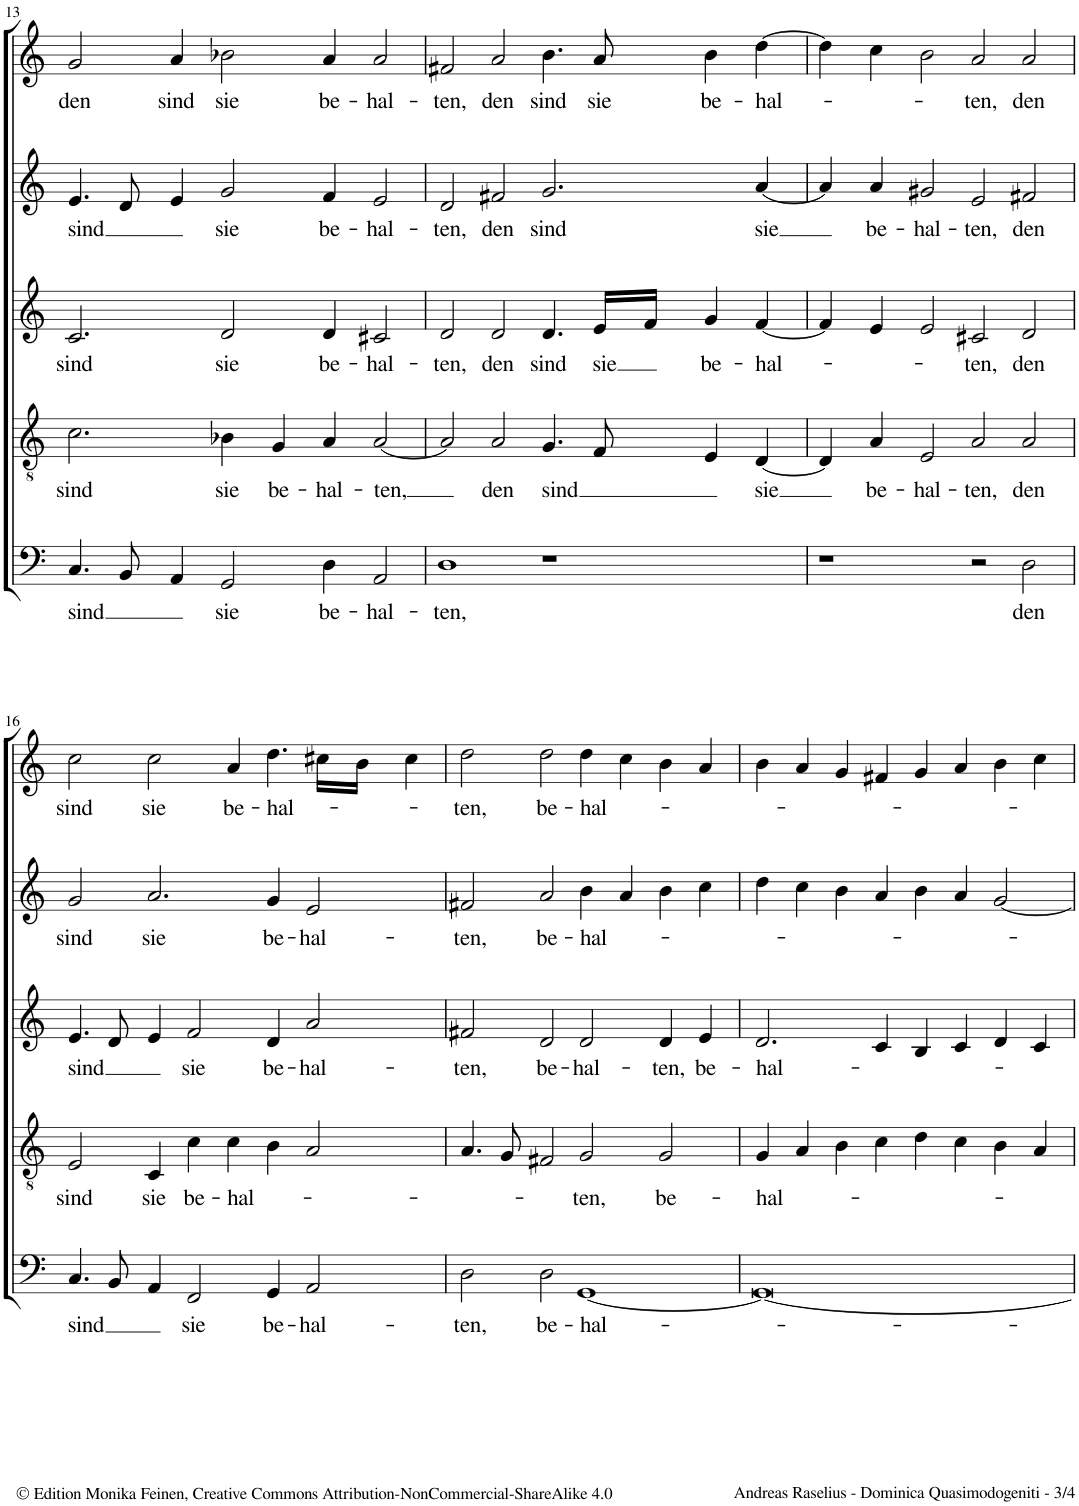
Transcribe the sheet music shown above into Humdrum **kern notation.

**kern	**text	**kern	**text	**kern	**text	**kern	**text	**kern	**text
*part5	*part5	*part4	*part4	*part3	*part3	*part2	*part2	*part1	*part1
*staff5	*staff5	*staff4	*staff4	*staff3	*staff3	*staff2	*staff2	*staff1	*staff1
*I"Bassus	*	*I"Tenor [Dorius]	*	*I"Altus	*	*I"Quintus	*	*I"Cantus	*
!!LO:PB:g=z
*clefF4	*	*clefGv2	*	*clefG2	*	*clefG2	*	*clefG2	*
*k[]	*	*k[]	*	*k[]	*	*k[]	*	*k[]	*
*M4/2	*	*M4/2	*	*M4/2	*	*M4/2	*	*M4/2	*
*met(c|)	*	*met(c|)	*	*met(c|)	*	*met(c|)	*	*met(c|)	*
=13	=13	=13	=13	=13	=13	=13	=13	=13	=13
!	!LO:LY:b	!	!LO:LY:b	!	!LO:LY:b	!	!LO:LY:b	!	!LO:LY:b
4.C/	sind	2.c\	sind	2.c/	sind	4.e/	sind	2g/	den
8BB/	.	.	.	.	.	8d/	.	.	.
!	!	!	!	!	!	!	!	!	!LO:LY:b
4AA/	.	.	.	.	.	4e/	.	4a/	sind
!	!LO:LY:b	!	!LO:LY:b	!	!LO:LY:b	!	!LO:LY:b	!	!LO:LY:b
2GG/	sie	4B-X\	sie	2d/	sie	2g/	sie	2b-X\	sie
!	!	!	!LO:LY:b	!	!	!	!	!	!
.	.	4G/	be-	.	.	.	.	.	.
!	!LO:LY:b	!	!LO:LY:b	!	!LO:LY:b	!	!LO:LY:b	!	!LO:LY:b
4D\	be-	4A/	-hal-	4d/	be-	4f/	be-	4a/	be-
!	!LO:LY:b	!	!LO:LY:b	!	!LO:LY:b	!	!LO:LY:b	!	!LO:LY:b
2AA/	-hal-	[2A/	-ten,	2c#X/	-hal-	2e/	-hal-	2a/	-hal-
=14	=14	=14	=14	=14	=14	=14	=14	=14	=14
!	!LO:LY:b	!	!	!	!LO:LY:b	!	!LO:LY:b	!	!LO:LY:b
1D	-ten,	2A/]	.	2d/	-ten,	2d/	-ten,	2f#X/	-ten,
!	!	!	!LO:LY:b	!	!LO:LY:b	!	!LO:LY:b	!	!LO:LY:b
.	.	2A/	den	2d/	den	2f#X/	den	2a/	den
!	!	!	!LO:LY:b	!	!LO:LY:b	!	!LO:LY:b	!	!LO:LY:b
1r	.	4.G/	sind	4.d/	sind	2.g/	sind	4.b\	sind
!	!	!	!	!	!LO:LY:b	!	!	!	!LO:LY:b
.	.	8F/	.	16e/LL	sie	.	.	8a/	sie
.	.	.	.	16f/JJ	.	.	.	.	.
!	!	!	!	!	!LO:LY:b	!	!	!	!LO:LY:b
.	.	4E/	.	4g/	be-	.	.	4b\	be-
!	!	!	!LO:LY:b	!	!LO:LY:b	!	!LO:LY:b	!	!LO:LY:b
.	.	[4D/	sie	[4f/	-hal-	[4a/	sie	[4dd\	-hal-
=15	=15	=15	=15	=15	=15	=15	=15	=15	=15
1r	.	4D/]	.	4f/]	.	4a/]	.	4dd\]	.
!	!	!	!LO:LY:b	!	!	!	!LO:LY:b	!	!
.	.	4A/	be-	4e/	.	4a/	be-	4cc\	.
!	!	!	!LO:LY:b	!	!	!	!LO:LY:b	!	!
.	.	2E/	-hal-	2e/	.	2g#X/	-hal-	2b\	.
!	!	!	!LO:LY:b	!	!LO:LY:b	!	!LO:LY:b	!	!LO:LY:b
2r	.	2A/	-ten,	2c#X/	-ten,	2e/	-ten,	2a/	ten,
!	!LO:LY:b	!	!LO:LY:b	!	!LO:LY:b	!	!LO:LY:b	!	!LO:LY:b
2D\	den	2A/	den	2d/	den	2f#X/	den	2a/	den
!!LO:LB:g=z
=16	=16	=16	=16	=16	=16	=16	=16	=16	=16
!	!LO:LY:b	!	!LO:LY:b	!	!LO:LY:b	!	!LO:LY:b	!	!LO:LY:b
4.C/	sind	2E/	sind	4.e/	sind	2g/	sind	2cc\	sind
8BB/	.	.	.	8d/	.	.	.	.	.
!	!	!	!LO:LY:b	!	!	!	!LO:LY:b	!	!LO:LY:b
4AA/	.	4C/	sie	4e/	.	2.a/	sie	2cc\	sie
!	!LO:LY:b	!	!LO:LY:b	!	!LO:LY:b	!	!	!	!
2FF/	sie	4c\	be-	2f/	sie	.	.	.	.
!	!	!	!LO:LY:b	!	!	!	!	!	!LO:LY:b
.	.	4c\	-hal-	.	.	.	.	4a/	be-
!	!LO:LY:b	!	!	!	!LO:LY:b	!	!LO:LY:b	!	!LO:LY:b
4GG/	be-	4B\	.	4d/	be-	4g/	be-	4.dd\	-hal-
!	!LO:LY:b	!	!	!	!LO:LY:b	!	!LO:LY:b	!	!
2AA/	-hal-	2A/	.	2a/	-hal-	2e/	-hal-	.	.
.	.	.	.	.	.	.	.	16cc#X\LL	.
.	.	.	.	.	.	.	.	16b\JJ	.
.	.	.	.	.	.	.	.	4cc#\	.
=17	=17	=17	=17	=17	=17	=17	=17	=17	=17
!	!LO:LY:b	!	!	!	!LO:LY:b	!	!LO:LY:b	!	!LO:LY:b
2D\	-ten,	4.A/	.	2f#X/	-ten,	2f#X/	-ten,	2dd\	-ten,
.	.	8G/	.	.	.	.	.	.	.
!	!LO:LY:b	!	!	!	!LO:LY:b	!	!LO:LY:b	!	!LO:LY:b
2D\	be-	2F#X/	.	2d/	be-	2a/	be-	2dd\	be-
!	!LO:LY:b	!	!LO:LY:b	!	!LO:LY:b	!	!LO:LY:b	!	!LO:LY:b
[1GG	-hal-	2G/	-ten,	2d/	-hal-	4b\	-hal-	4dd\	-hal-
.	.	.	.	.	.	4a/	.	4cc\	.
!	!	!	!LO:LY:b	!	!LO:LY:b	!	!	!	!
.	.	2G/	be-	4d/	-ten,	4b\	.	4b\	.
!	!	!	!	!	!LO:LY:b	!	!	!	!
.	.	.	.	4e/	be-	4cc\	.	4a/	.
=18	=18	=18	=18	=18	=18	=18	=18	=18	=18
!	!	!	!LO:LY:b	!	!LO:LY:b	!	!	!	!
0GG_	.	4G/	-hal-	2.d/	-hal-	4dd\	.	4b\	.
.	.	4A/	.	.	.	4cc\	.	4a/	.
.	.	4B\	.	.	.	4b\	.	4g/	.
.	.	4c\	.	4c/	.	4a/	.	4f#X/	.
.	.	4d\	.	4B/	.	4b\	.	4g/	.
.	.	4c\	.	4c/	.	4a/	.	4a/	.
.	.	4B\	.	4d/	.	[2g/	.	4b\	.
.	.	4A/	.	4c/	.	.	.	4cc\	.
=	=	=	=	=	=	=	=	=	=
*-	*-	*-	*-	*-	*-	*-	*-	*-	*-
